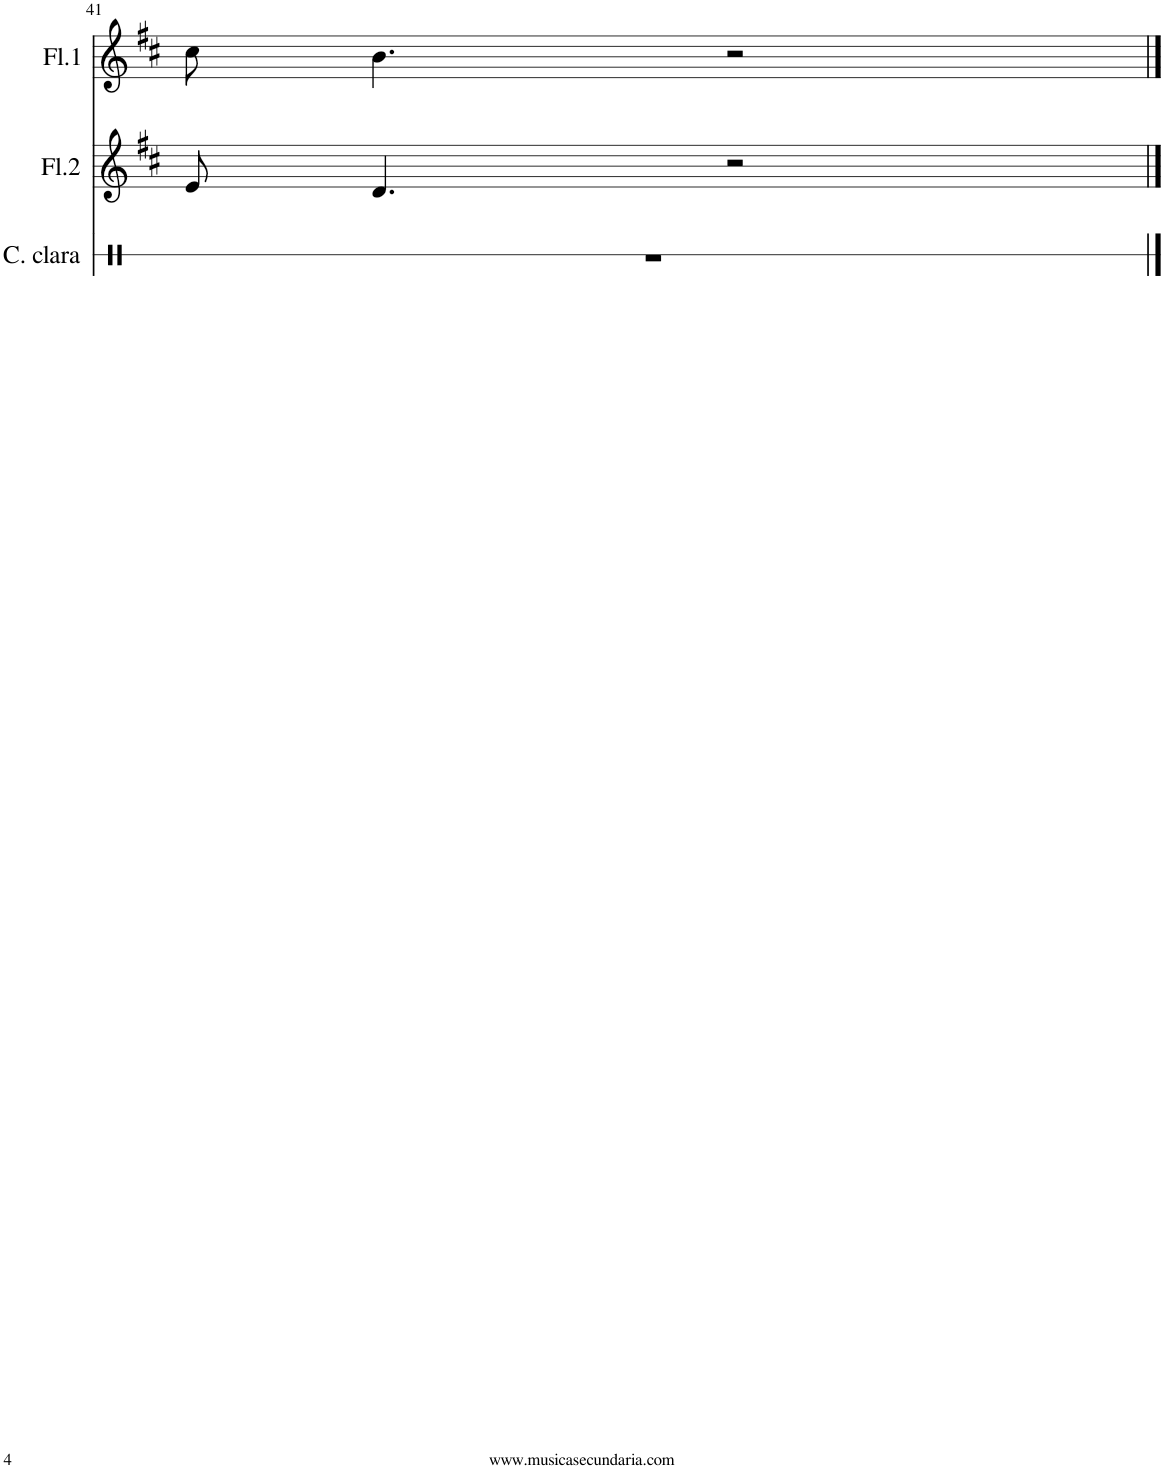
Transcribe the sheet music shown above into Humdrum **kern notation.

**kern	**kern	**kern
*part3	*part2	*part1
*staff3	*staff2	*staff1
*I"Caja clara	*I"Flauta 2	*I"Flauta 1
*I'C. clara	*I'Fl.2	*I'Fl.1
!!LO:PB:g=z
*clefX	*clefG2	*clefG2
*k[]	*k[f#c#]	*k[f#c#]
*M4/4	*M4/4	*M4/4
=41	=41	=41
1r	8e/	8cc#\
.	4.d/	4.b\
.	2r	2r
==	==	==
*-	*-	*-
